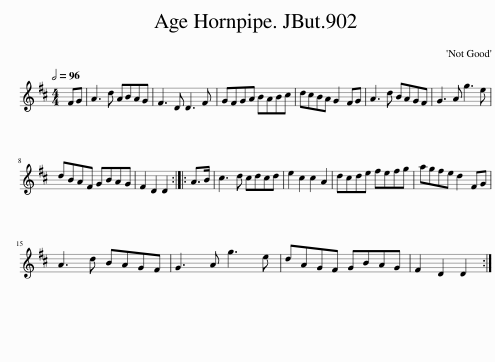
X:1
L:1/8
Q:1/2=96
M:4/4
I:linebreak $
K:D
V:1 treble
V:1
 FG | A3 d ABAG | F3 D D3 F | GFGA BABc | dcBA G2 FG | %5
 A3 d BAGF | G3 A g3 e |$ dBAF GBAG | F2 D2 D2 :: A>B | %10
 c3 d cdcd | e2 c2 c2 A2 | dcde fefg | agfe d2 FG |$ A3 d BAGF | %15
 G3 A g3 e | dAGF GBAG | F2 D2 D2 :| %18
